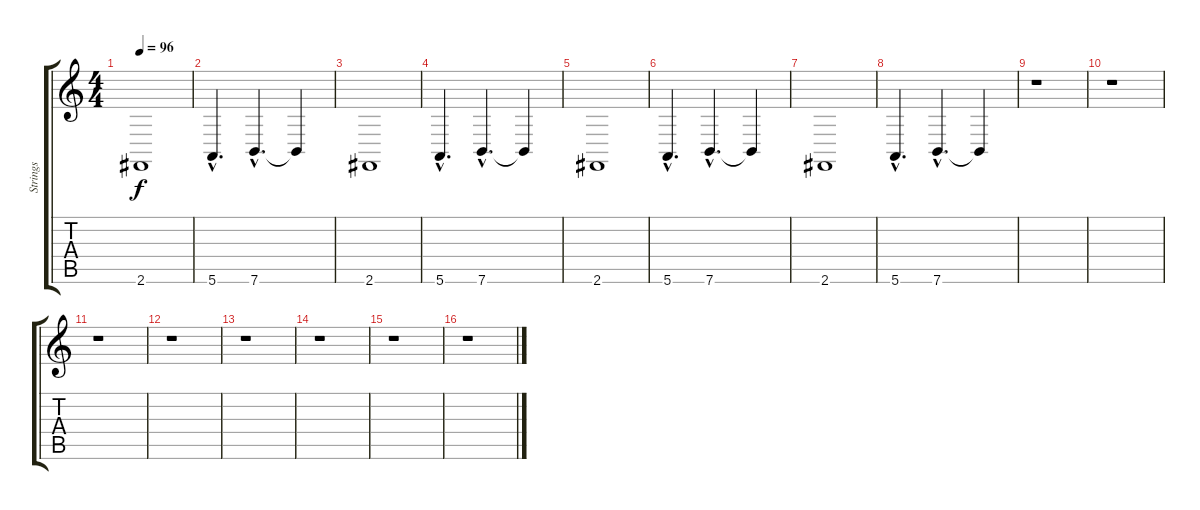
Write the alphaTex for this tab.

\track ("Strings" "Strings") {instrument stringensemble1}
\staff {score tabs}
\tuning (E4 B3 G3 D3 A2 E2) {hide}
\ts (4 4)
\tempo 96
\clef g2
\ks c
2.6.1{dy f} |
5.6{hac}.4{d} 7.6{hac}.4{d} 7.6{t}.4 |
2.6.1 |
5.6{hac}.4{d} 7.6{hac}.4{d} 7.6{t}.4 |
2.6.1 |
5.6{hac}.4{d} 7.6{hac}.4{d} 7.6{t}.4 |
2.6.1 |
5.6{hac}.4{d} 7.6{hac}.4{d} 7.6{t}.4 |
r.1 |
r.1 |
r.1 |
r.1 |
r.1 |
r.1 |
r.1 |
r.1
